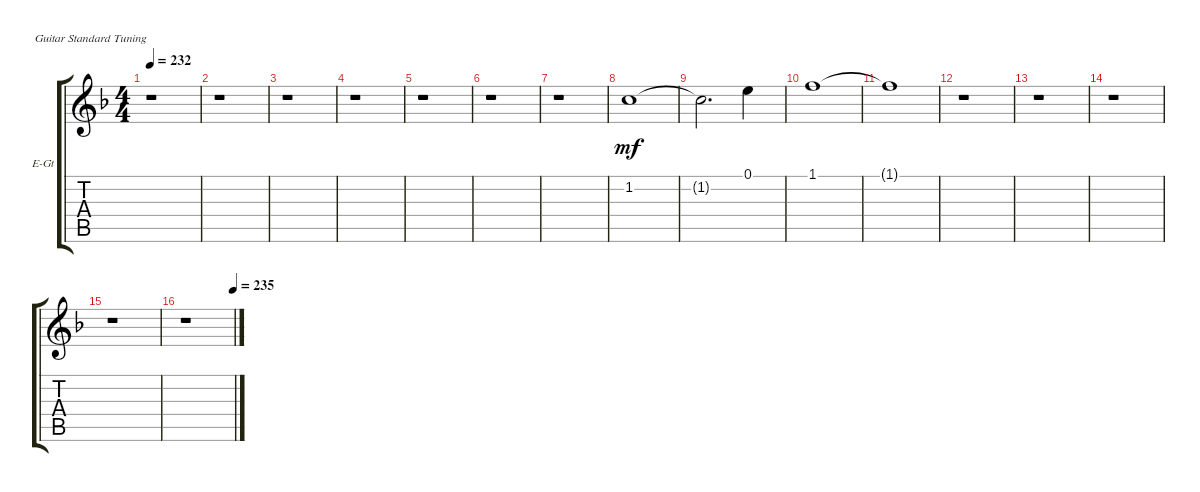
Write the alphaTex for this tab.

\defaultSystemsLayout 4
\bracketExtendMode groupsimilarinstruments
\firstSystemTrackNameOrientation horizontal
\otherSystemsTrackNameOrientation horizontal
\track ("Art's Voice" "E-Gt") {instrument electricguitarclean}
\staff {score tabs}
\tuning (E4 B3 G3 D3 A2 E2)
\ts (4 4)
\tempo 232
\clef g2
\ks dminor
r.1{dy mf} |
r.1 |
r.1 |
r.1 |
r.1 |
r.1 |
r.1 |
1.2.1 |
1.2{t}.2{d} 0.1.4 |
1.1.1 |
1.1{t}.1 |
r.1 |
r.1 |
r.1 |
r.1 |
\tempo (235 1)
r.1
